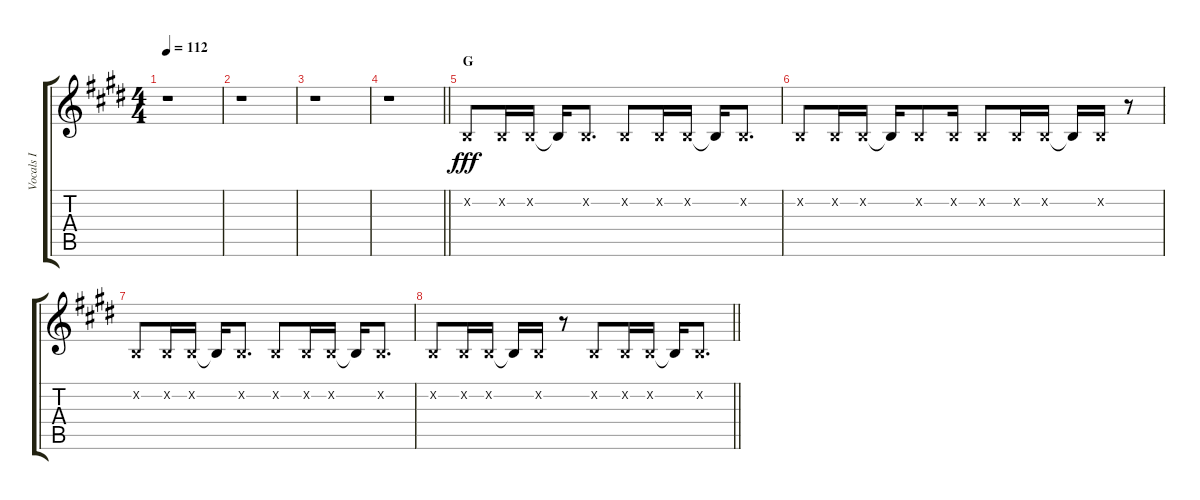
\track ("Vocals I" "Vocals I") {instrument voiceoohs}
\staff {score tabs}
\tuning (E4 B3 G3 D3 A2 E2) {hide}
\ts (4 4)
\tempo 112
\clef g2
\ks e
r.1{dy f} |
r.1 |
r.1 |
\barLineRight lightlight
r.1 |
\section ("" "G")
0.2{x}.8{dy fff} 0.2{x}.16 0.2{x}.16 0.2{t}.16 0.2{x}.8{d} 0.2{x}.8 0.2{x}.16 0.2{x}.16 0.2{t}.16 0.2{x}.8{d} |
0.2{x}.8 0.2{x}.16 0.2{x}.16 0.2{t}.16 0.2{x}.8 0.2{x}.16 0.2{x}.8 0.2{x}.16 0.2{x}.16 0.2{t}.16 0.2{x}.16 r.8 |
0.2{x}.8 0.2{x}.16 0.2{x}.16 0.2{t}.16 0.2{x}.8{d} 0.2{x}.8 0.2{x}.16 0.2{x}.16 0.2{t}.16 0.2{x}.8{d} |
\barLineRight lightlight
0.2{x}.8 0.2{x}.16 0.2{x}.16 0.2{t}.16 0.2{x}.16 r.8 0.2{x}.8 0.2{x}.16 0.2{x}.16 0.2{t}.16 0.2{x}.8{d}
